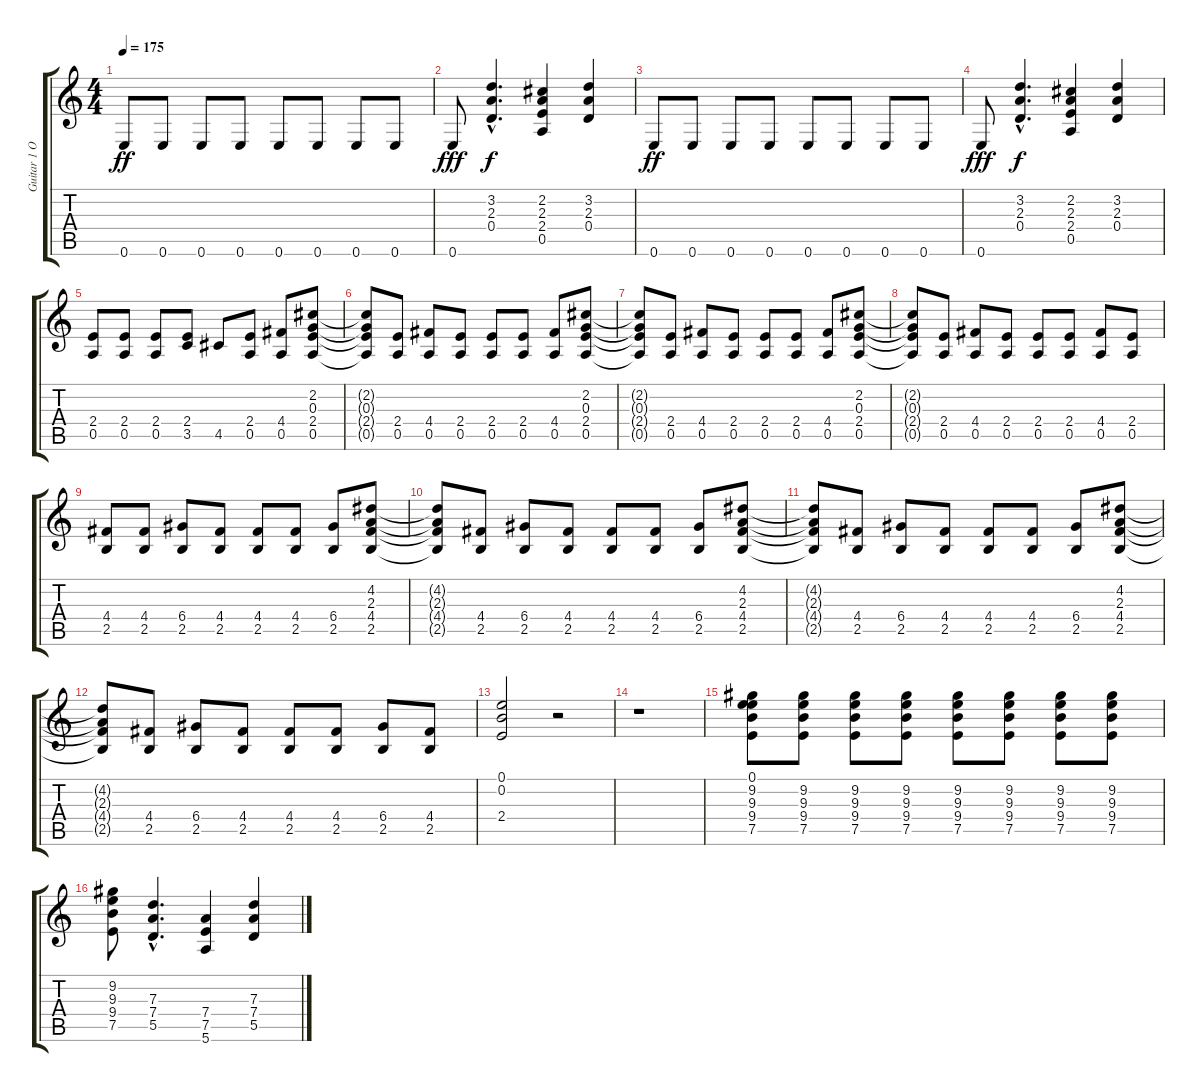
\track ("Guitar 1 Overdub" "Guitar 1 O") {instrument acousticguitarnylon}
\staff {score tabs}
\tuning (E4 B3 G3 D3 A2 E2) {hide}
\ts (4 4)
\tempo 175
\clef g2
\ks c
0.6.8{dy ff} 0.6.8 0.6.8 0.6.8 0.6.8 0.6.8 0.6.8 0.6.8 |
0.6.8{dy fff} (3.2{hac} 2.3{hac} 0.4{hac}).4{d dy f} (2.2 2.3 2.4 0.5).4 (3.2 2.3 0.4).4 |
0.6.8{dy ff} 0.6.8 0.6.8 0.6.8 0.6.8 0.6.8 0.6.8 0.6.8 |
0.6.8{dy fff} (3.2{hac} 2.3{hac} 0.4{hac}).4{d dy f} (2.2 2.3 2.4 0.5).4 (3.2 2.3 0.4).4 |
(2.4 0.5).8 (2.4 0.5).8 (2.4 0.5).8 (2.4 3.5).8 4.5.8 (2.4 0.5).8 (4.4 0.5).8 (2.2 0.3 2.4 0.5).8 |
(2.2{t} 0.3{t} 2.4{t} 0.5{t}).8 (2.4 0.5).8 (4.4 0.5).8 (2.4 0.5).8 (2.4 0.5).8 (2.4 0.5).8 (4.4 0.5).8 (2.2 0.3 2.4 0.5).8 |
(2.2{t} 0.3{t} 2.4{t} 0.5{t}).8 (2.4 0.5).8 (4.4 0.5).8 (2.4 0.5).8 (2.4 0.5).8 (2.4 0.5).8 (4.4 0.5).8 (2.2 0.3 2.4 0.5).8 |
(2.2{t} 0.3{t} 2.4{t} 0.5{t}).8 (2.4 0.5).8 (4.4 0.5).8 (2.4 0.5).8 (2.4 0.5).8 (2.4 0.5).8 (4.4 0.5).8 (2.4 0.5).8 |
(4.4 2.5).8 (4.4 2.5).8 (6.4 2.5).8 (4.4 2.5).8 (4.4 2.5).8 (4.4 2.5).8 (6.4 2.5).8 (4.2 2.3 4.4 2.5).8 |
(4.2{t} 2.3{t} 4.4{t} 2.5{t}).8 (4.4 2.5).8 (6.4 2.5).8 (4.4 2.5).8 (4.4 2.5).8 (4.4 2.5).8 (6.4 2.5).8 (4.2 2.3 4.4 2.5).8 |
(4.2{t} 2.3{t} 4.4{t} 2.5{t}).8 (4.4 2.5).8 (6.4 2.5).8 (4.4 2.5).8 (4.4 2.5).8 (4.4 2.5).8 (6.4 2.5).8 (4.2 2.3 4.4 2.5).8 |
(4.2{t} 2.3{t} 4.4{t} 2.5{t}).8 (4.4 2.5).8 (6.4 2.5).8 (4.4 2.5).8 (4.4 2.5).8 (4.4 2.5).8 (6.4 2.5).8 (4.4 2.5).8 |
(0.1 0.2 2.4).2 r.2 |
r.1 |
(0.1 9.2 9.3 9.4 7.5).8 (9.2 9.3 9.4 7.5).8 (9.2 9.3 9.4 7.5).8 (9.2 9.3 9.4 7.5).8 (9.2 9.3 9.4 7.5).8 (9.2 9.3 9.4 7.5).8 (9.2 9.3 9.4 7.5).8 (9.2 9.3 9.4 7.5).8 |
(9.2 9.3 9.4 7.5).8 (7.3{hac} 7.4{hac} 5.5{hac}).4{d} (7.4 7.5 5.6).4 (7.3 7.4 5.5).4
